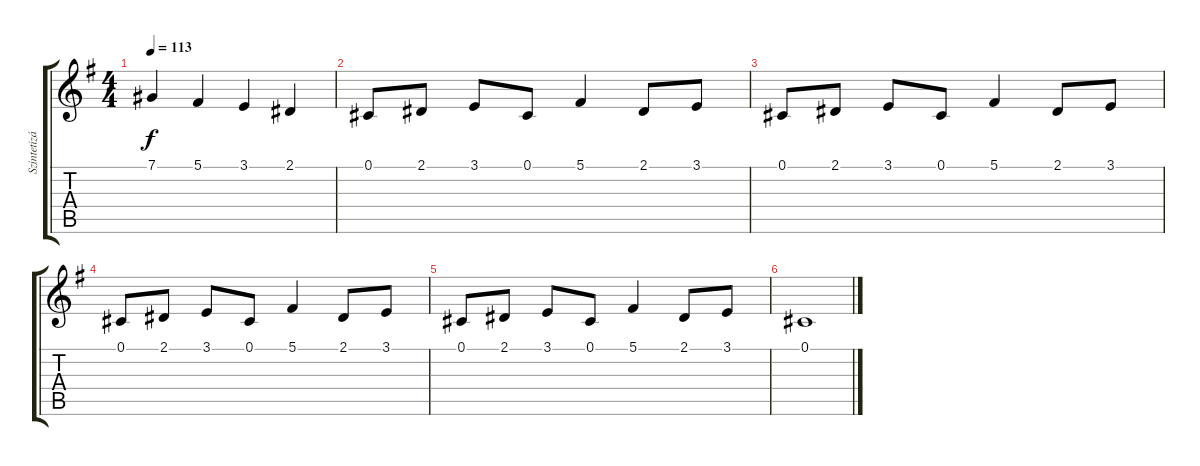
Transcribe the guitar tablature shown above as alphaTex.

\track ("Szintetizátor 1" "Szintetizá") {instrument stringensemble2}
\staff {score tabs}
\tuning (Db4 Ab3 E3 B2 Gb2 Db2) {hide}
\ts (4 4)
\tempo 113
\clef g2
\ks g
7.1.4{dy f} 5.1.4 3.1.4 2.1.4 |
0.1.8 2.1.8 3.1.8 0.1.8 5.1.4 2.1.8 3.1.8 |
0.1.8 2.1.8 3.1.8 0.1.8 5.1.4 2.1.8 3.1.8 |
0.1.8 2.1.8 3.1.8 0.1.8 5.1.4 2.1.8 3.1.8 |
0.1.8 2.1.8 3.1.8 0.1.8 5.1.4 2.1.8 3.1.8 |
0.1.1
